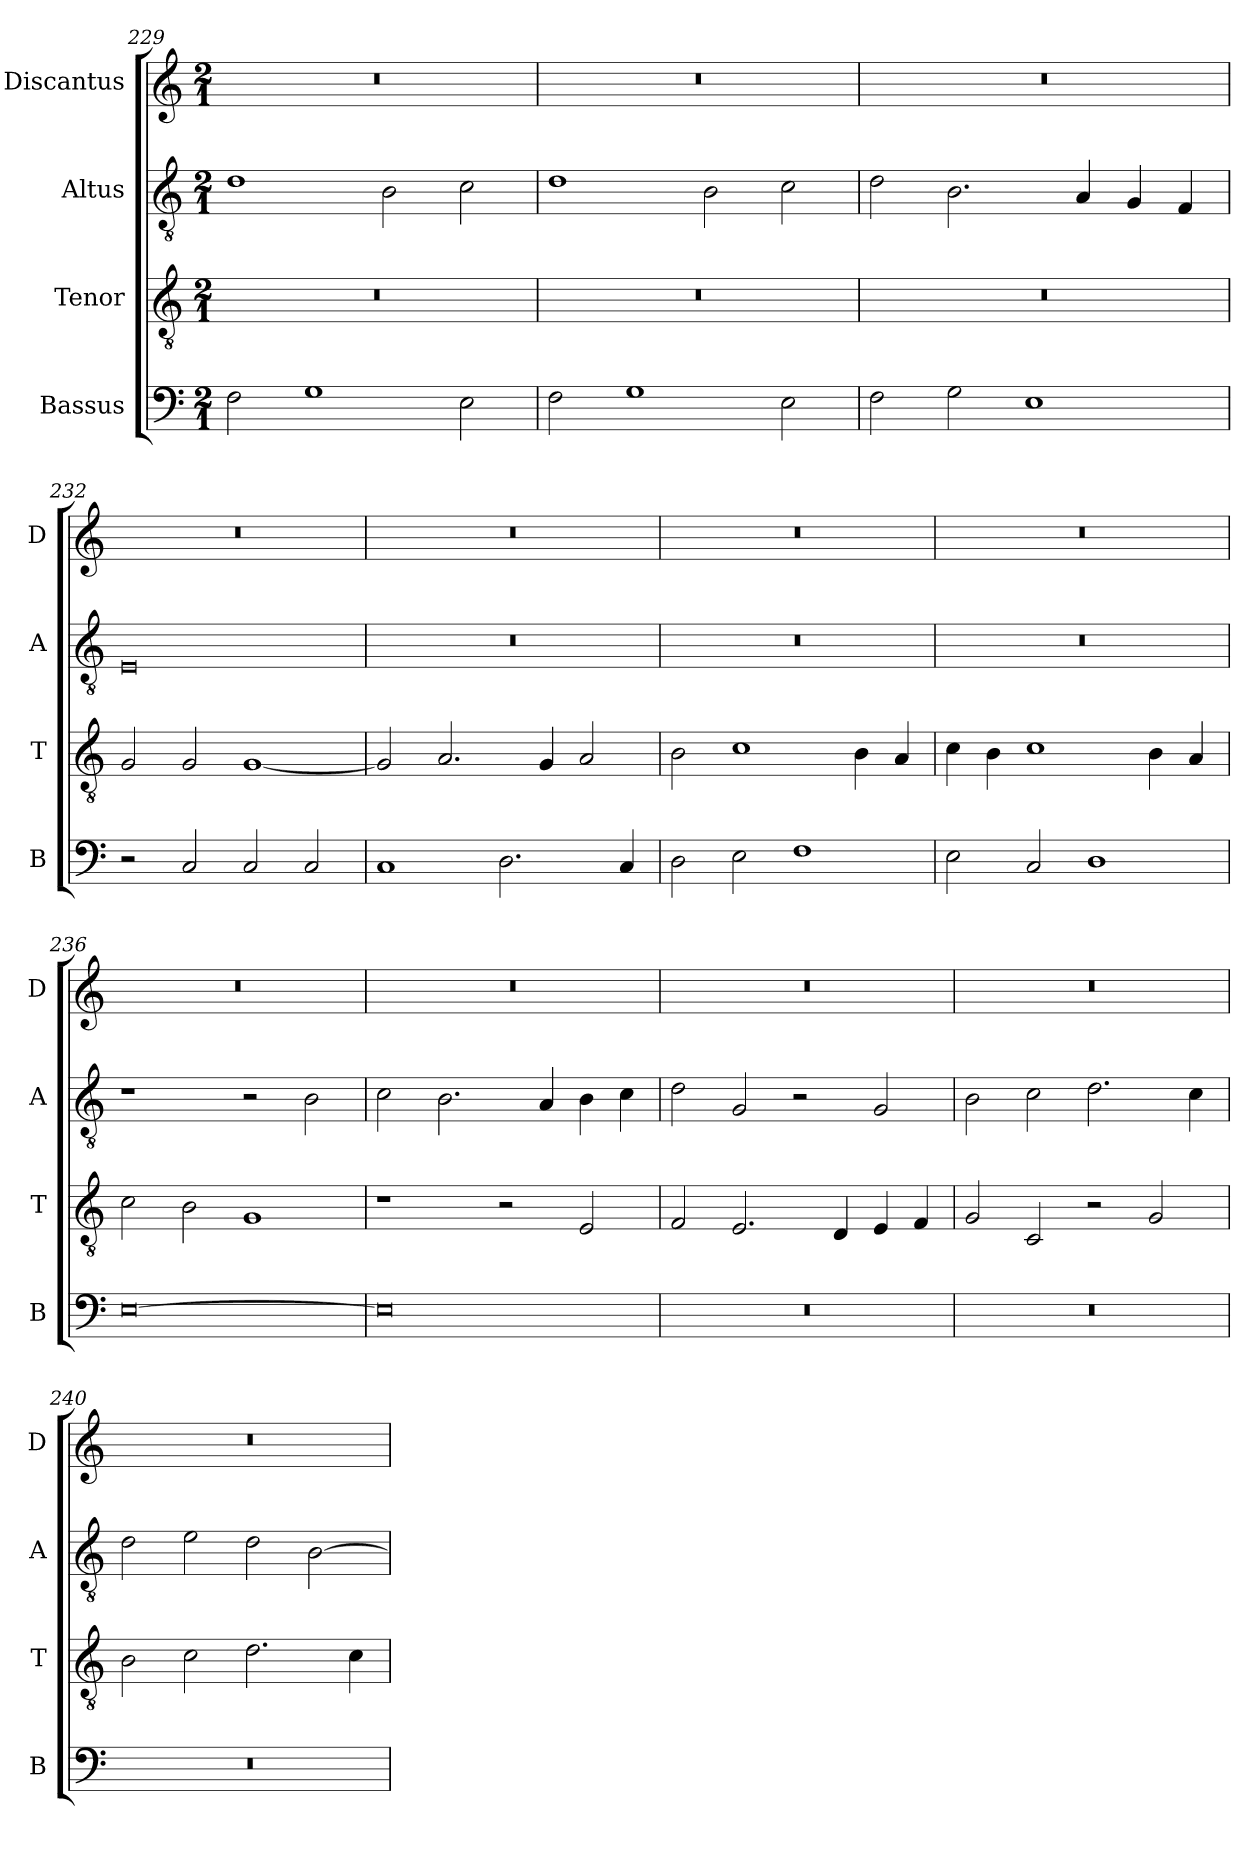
**kern	**kern	**kern	**kern
*part4	*part3	*part2	*part1
*staff4	*staff3	*staff2	*staff1
*I"Bassus	*I"Tenor	*I"Altus	*I"Discantus
*I'B	*I'T	*I'A	*I'D
*clefF4	*clefGv2	*clefGv2	*clefG2
*k[]	*k[]	*k[]	*k[]
*M2/1	*M2/1	*M2/1	*M2/1
=229	=229	=229	=229
2F\	0r	1d	0r
1G	.	.	.
.	.	2B\	.
2E\	.	2c\	.
=230	=230	=230	=230
2F\	0r	1d	0r
1G	.	.	.
.	.	2B\	.
2E\	.	2c\	.
=231	=231	=231	=231
2F\	0r	2d\	0r
2G\	.	2.B\	.
1E	.	.	.
.	.	4A/	.
.	.	4G/	.
.	.	4F/	.
=232	=232	=232	=232
2r	2G/	0E	0r
2C/	2G/	.	.
2C/	[1G	.	.
2C/	.	.	.
=233	=233	=233	=233
1C	2G/]	0r	0r
.	2.A/	.	.
2.D\	.	.	.
.	4G/	.	.
.	2A/	.	.
4C/	.	.	.
=234	=234	=234	=234
2D\	2B\	0r	0r
2E\	1c	.	.
1F	.	.	.
.	4B\	.	.
.	4A/	.	.
=235	=235	=235	=235
2E\	4c\	0r	0r
.	4B\	.	.
2C/	1c	.	.
1D	.	.	.
.	4B\	.	.
.	4A/	.	.
=236	=236	=236	=236
[0E	2c\	1r	0r
.	2B\	.	.
.	1G	2r	.
.	.	2B\	.
=237	=237	=237	=237
0E]	1r	2c\	0r
.	.	2.B\	.
.	2r	.	.
.	.	4A/	.
.	2E/	4B\	.
.	.	4c\	.
=238	=238	=238	=238
0r	2F/	2d\	0r
.	2.E/	2G/	.
.	.	2r	.
.	4D/	.	.
.	4E/	2G/	.
.	4F/	.	.
=239	=239	=239	=239
0r	2G/	2B\	0r
.	2C/	2c\	.
.	2r	2.d\	.
.	2G/	.	.
.	.	4c\	.
=240	=240	=240	=240
0r	2B\	2d\	0r
.	2c\	2e\	.
.	2.d\	2d\	.
.	.	[2B\	.
.	4c\	.	.
=	=	=	=
*-	*-	*-	*-
